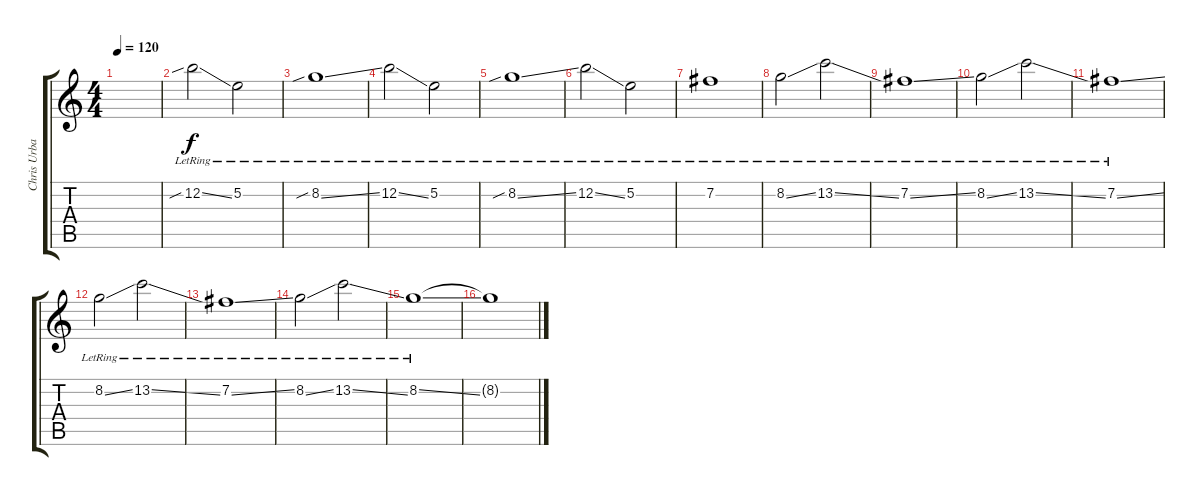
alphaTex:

\track ("Chris Urbanowicz" "Chris Urba") {instrument overdrivenguitar}
\staff {score tabs}
\tuning (E4 B3 G3 D3 A2 E2) {hide}
\ts (4 4)
\tempo 120
\clef g2
\ks c
|
12.2{sib ss lr}.2 5.2{lr}.2 |
8.2{sib ss lr}.1 |
12.2{ss lr}.2 5.2{lr}.2 |
8.2{sib ss lr}.1 |
12.2{ss lr}.2 5.2{lr}.2 |
7.2{lr}.1 |
8.2{ss lr}.2 13.2{ss lr}.2 |
7.2{ss lr}.1 |
8.2{ss lr}.2 13.2{ss lr}.2 |
7.2{ss lr}.1 |
8.2{ss lr}.2 13.2{ss lr}.2 |
7.2{ss lr}.1 |
8.2{ss lr}.2 13.2{ss lr}.2 |
8.2{ss lr}.1 |
8.2{t}.1
